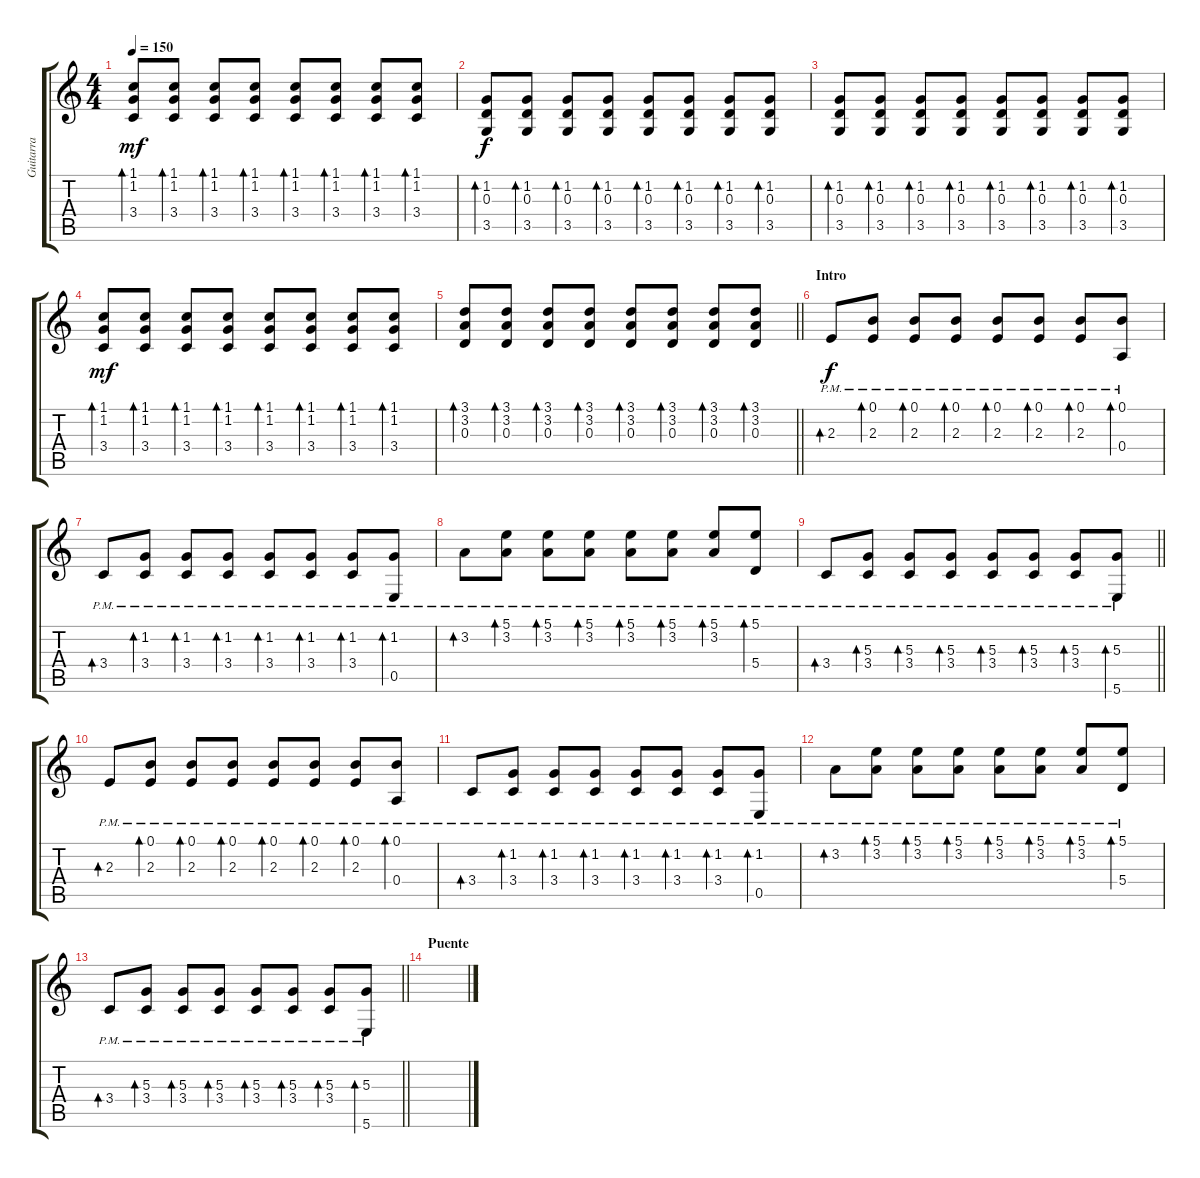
\track ("Guitarra" "Guitarra") {instrument overdrivenguitar}
\staff {score tabs}
\tuning (B3 Gb3 D3 A2 E2 B1) {hide}
\ts (4 4)
\tempo 150
\clef g2
\ks c
(1.1 1.2 3.4).8{bd 60 dy mf volume 12} (1.1 1.2 3.4).8{bd 60} (1.1 1.2 3.4).8{bd 60} (1.1 1.2 3.4).8{bd 60} (1.1 1.2 3.4).8{bd 60} (1.1 1.2 3.4).8{bd 60} (1.1 1.2 3.4).8{bd 60} (1.1 1.2 3.4).8{bd 60} |
(1.2 0.3 3.5).8{bd 60 dy f volume 12} (1.2 0.3 3.5).8{bd 60} (1.2 0.3 3.5).8{bd 60} (1.2 0.3 3.5).8{bd 60} (1.2 0.3 3.5).8{bd 60} (1.2 0.3 3.5).8{bd 60} (1.2 0.3 3.5).8{bd 60} (1.2 0.3 3.5).8{bd 60} |
(1.2 0.3 3.5).8{bd 60 volume 12} (1.2 0.3 3.5).8{bd 60} (1.2 0.3 3.5).8{bd 60} (1.2 0.3 3.5).8{bd 60} (1.2 0.3 3.5).8{bd 60} (1.2 0.3 3.5).8{bd 60} (1.2 0.3 3.5).8{bd 60} (1.2 0.3 3.5).8{bd 60} |
(1.1 1.2 3.4).8{bd 60 dy mf volume 12} (1.1 1.2 3.4).8{bd 60} (1.1 1.2 3.4).8{bd 60} (1.1 1.2 3.4).8{bd 60} (1.1 1.2 3.4).8{bd 60} (1.1 1.2 3.4).8{bd 60} (1.1 1.2 3.4).8{bd 60} (1.1 1.2 3.4).8{bd 60} |
\barLineRight lightlight
(3.1 3.2 0.3).8{bd 60 volume 12} (3.1 3.2 0.3).8{bd 60} (3.1 3.2 0.3).8{bd 60} (3.1 3.2 0.3).8{bd 60} (3.1 3.2 0.3).8{bd 60} (3.1 3.2 0.3).8{bd 60} (3.1 3.2 0.3).8{bd 60} (3.1 3.2 0.3).8{bd 60} |
\section ("" "Intro")
2.3{pm}.8{bd 60 dy f balance 16} (0.1{pm} 2.3{pm}).8{bd 60} (0.1{pm} 2.3{pm}).8{bd 60} (0.1{pm} 2.3{pm}).8{bd 60} (0.1{pm} 2.3{pm}).8{bd 60} (0.1{pm} 2.3{pm}).8{bd 60} (0.1{pm} 2.3{pm}).8{bd 60} (0.1{pm} 0.4{pm}).8{bd 60} |
3.4{pm}.8{bd 60 balance 0} (1.2{pm} 3.4{pm}).8{bd 60} (1.2{pm} 3.4{pm}).8{bd 60} (1.2{pm} 3.4{pm}).8{bd 60} (1.2{pm} 3.4{pm}).8{bd 60} (1.2{pm} 3.4{pm}).8{bd 60} (1.2{pm} 3.4{pm}).8{bd 60} (1.2{pm} 0.5{pm}).8{bd 60} |
3.2{pm}.8{bd 60 balance 16} (5.1{pm} 3.2{pm}).8{bd 60} (5.1{pm} 3.2{pm}).8{bd 60} (5.1{pm} 3.2{pm}).8{bd 60} (5.1{pm} 3.2{pm}).8{bd 60} (5.1{pm} 3.2{pm}).8{bd 60} (5.1{pm} 3.2{pm}).8{bd 60} (5.1{pm} 5.4{pm}).8{bd 60} |
\barLineRight lightlight
3.4{pm}.8{bd 60 balance 0} (5.3{pm} 3.4{pm}).8{bd 60} (5.3{pm} 3.4{pm}).8{bd 60} (5.3{pm} 3.4{pm}).8{bd 60} (5.3{pm} 3.4{pm}).8{bd 60} (5.3{pm} 3.4{pm}).8{bd 60} (5.3{pm} 3.4{pm}).8{bd 60} (5.3{pm} 5.6{pm}).8{bd 60} |
2.3{pm}.8{bd 60 balance 16} (0.1{pm} 2.3{pm}).8{bd 60} (0.1{pm} 2.3{pm}).8{bd 60} (0.1{pm} 2.3{pm}).8{bd 60} (0.1{pm} 2.3{pm}).8{bd 60} (0.1{pm} 2.3{pm}).8{bd 60} (0.1{pm} 2.3{pm}).8{bd 60} (0.1{pm} 0.4{pm}).8{bd 60} |
3.4{pm}.8{bd 60 balance 0} (1.2{pm} 3.4{pm}).8{bd 60} (1.2{pm} 3.4{pm}).8{bd 60} (1.2{pm} 3.4{pm}).8{bd 60} (1.2{pm} 3.4{pm}).8{bd 60} (1.2{pm} 3.4{pm}).8{bd 60} (1.2{pm} 3.4{pm}).8{bd 60} (1.2{pm} 0.5{pm}).8{bd 60} |
3.2{pm}.8{bd 60 balance 16} (5.1{pm} 3.2{pm}).8{bd 60} (5.1{pm} 3.2{pm}).8{bd 60} (5.1{pm} 3.2{pm}).8{bd 60} (5.1{pm} 3.2{pm}).8{bd 60} (5.1{pm} 3.2{pm}).8{bd 60} (5.1{pm} 3.2{pm}).8{bd 60} (5.1{pm} 5.4{pm}).8{bd 60} |
\barLineRight lightlight
3.4{pm}.8{bd 60 balance 0} (5.3{pm} 3.4{pm}).8{bd 60} (5.3{pm} 3.4{pm}).8{bd 60} (5.3{pm} 3.4{pm}).8{bd 60} (5.3{pm} 3.4{pm}).8{bd 60} (5.3{pm} 3.4{pm}).8{bd 60} (5.3{pm} 3.4{pm}).8{bd 60} (5.3{pm} 5.6{pm}).8{bd 60} |
\section ("" "Puente")
